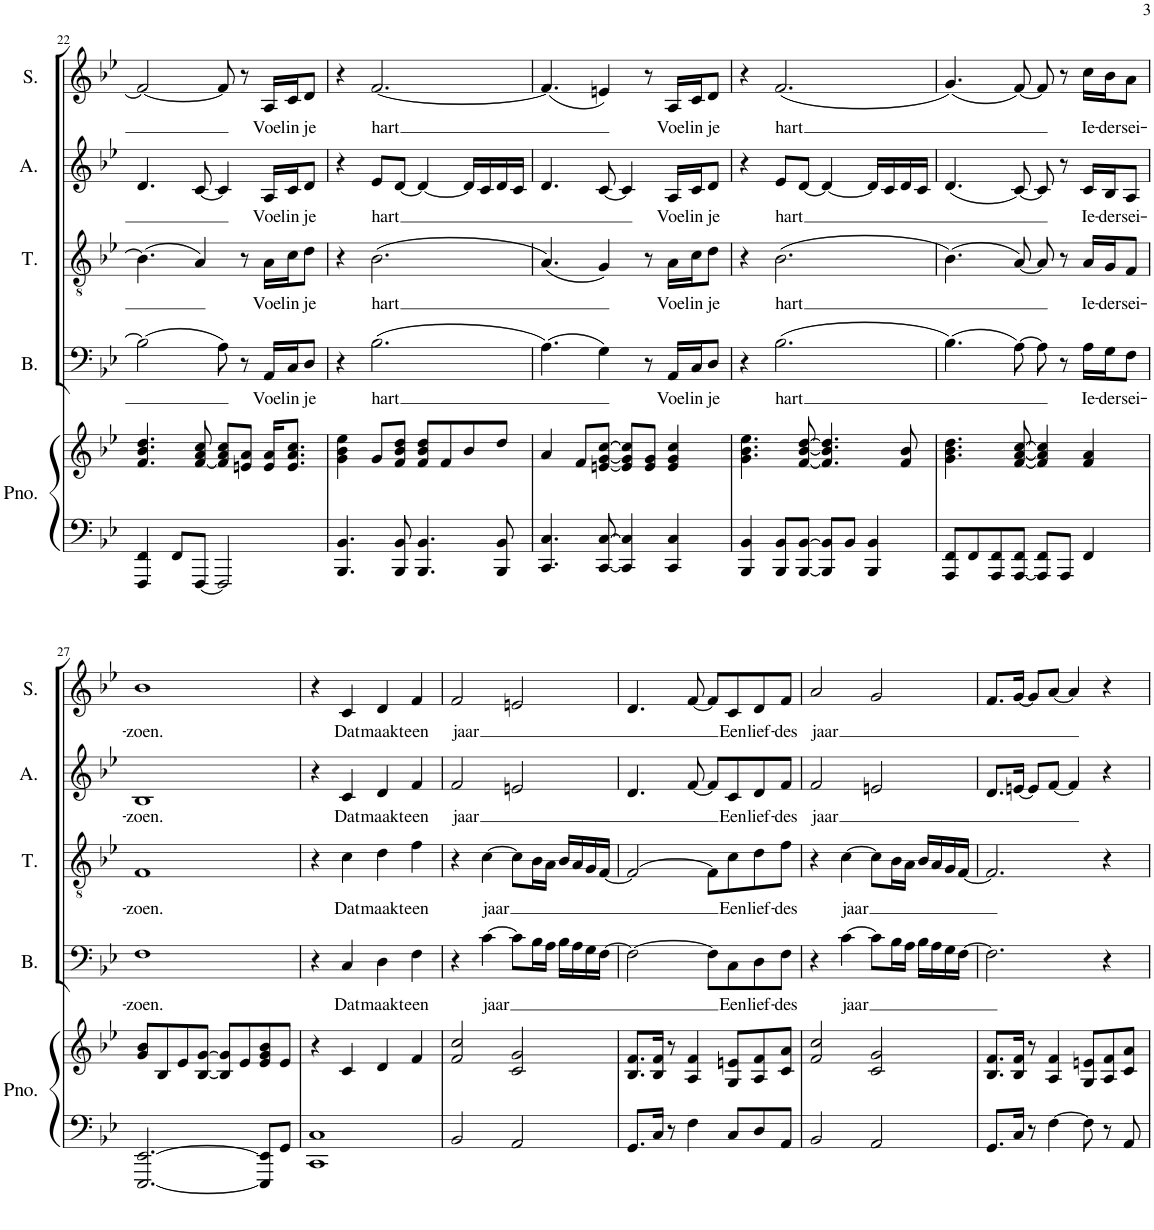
**kern	**kern	**kern	**text	**kern	**text	**kern	**text	**kern	**text
*part5	*part5	*part4	*part4	*part3	*part3	*part2	*part2	*part1	*part1
*staff6	*staff5	*staff4	*staff4	*staff3	*staff3	*staff2	*staff2	*staff1	*staff1
*I"Piano	*	*I"Bas	*	*I"Tenor	*	*I"Alt	*	*I"Sopraan	*
*I'Pno.	*	*I'B.	*	*I'T.	*	*I'A.	*	*I'S.	*
!!LO:PB:g=z
*clefF4	*clefG2	*clefF4	*	*clefGv2	*	*clefG2	*	*clefG2	*
*k[b-e-]	*k[b-e-]	*k[b-e-]	*	*k[b-e-]	*	*k[b-e-]	*	*k[b-e-]	*
*M4/4	*M4/4	*M4/4	*	*M4/4	*	*M4/4	*	*M4/4	*
=22	=22	=22	=22	=22	=22	=22	=22	=22	=22
4FFF/ 4FF/	4.f/ 4.b-/ 4.dd/	(2B-\]	.	(4.B-\]	.	4.d/	.	2f/_	.
8FF/L	.	.	.	.	.	.	.	.	.
[8FFF/J	[8f/ 8a/ 8cc/	.	.	4A/)	.	[8c/	.	.	.
2FFF/]	8f/] 8a/ 8cc/L	8A\)	.	.	.	4c/]	.	8f/]	.
.	8en/ 8a/J	8r	.	8r	.	.	.	8r	.
!	!	!	!LO:LY:b	!	!LO:LY:b	!	!LO:LY:b	!	!LO:LY:b
.	16e/ 16a/KL	16AA/LL	Voel	16A\LL	Voel	16A/LL	Voel	16A/LL	Voel
!	!	!	!LO:LY:b	!	!LO:LY:b	!	!LO:LY:b	!	!LO:LY:b
.	8.e/ 8.a/ 8.cc/J	16C/J	in	16c\J	in	16c/J	in	16c/J	in
!	!	!	!LO:LY:b	!	!LO:LY:b	!	!LO:LY:b	!	!LO:LY:b
.	.	8D/J	je	8d\J	je	8d/J	je	8d/J	je
=23	=23	=23	=23	=23	=23	=23	=23	=23	=23
4.BBB-/ 4.BB-/	4g\ 4b-\ 4ee-\	4r	.	4r	.	4r	.	4r	.
!	!	!	!LO:LY:b	!	!LO:LY:b	!	!LO:LY:b	!	!LO:LY:b
.	8g/L	(2.B-\	hart	(2.B-\	hart	8e-/L	hart	[2.f/	hart
8BBB-/ 8BB-/	8f/ 8b-/ 8dd/J	.	.	.	.	[8d/J	.	.	.
4.BBB-/ 4.BB-/	8f/ 8b-/ 8dd/L	.	.	.	.	4d/_	.	.	.
.	8f/	.	.	.	.	.	.	.	.
.	8b-/	.	.	.	.	16d/LL]	.	.	.
.	.	.	.	.	.	16c/	.	.	.
8BBB-/ 8BB-/	8dd/J	.	.	.	.	16d/	.	.	.
.	.	.	.	.	.	16c/JJ	.	.	.
=24	=24	=24	=24	=24	=24	=24	=24	=24	=24
4.CC/ 4.C/	4a/	(4.A\)	.	(4.A/)	.	4.d/	.	(4.f/]	.
.	8f/L	.	.	.	.	.	.	.	.
[8CC/ [8C/	[8en/ [8g/ [8cc/J	4G\)	.	4G/)	.	[8c/	.	4en/)	.
4CC/] 4C/]	8e/] 8g/] 8cc/]L	.	.	.	.	4c/]	.	.	.
.	8e/ 8g/J	8r	.	8r	.	.	.	8r	.
!	!	!	!LO:LY:b	!	!LO:LY:b	!	!LO:LY:b	!	!LO:LY:b
4CC/ 4C/	4e/ 4g/ 4cc/	16AA/LL	Voel	16A\LL	Voel	16A/LL	Voel	16A/LL	Voel
!	!	!	!LO:LY:b	!	!LO:LY:b	!	!LO:LY:b	!	!LO:LY:b
.	.	16C/J	in	16c\J	in	16c/J	in	16c/J	in
!	!	!	!LO:LY:b	!	!LO:LY:b	!	!LO:LY:b	!	!LO:LY:b
.	.	8D/J	je	8d\J	je	8d/J	je	8d/J	je
=25	=25	=25	=25	=25	=25	=25	=25	=25	=25
4BBB-/ 4BB-/	4.g\ 4.b-\ 4.ee-\	4r	.	4r	.	4r	.	4r	.
!	!	!	!LO:LY:b	!	!LO:LY:b	!	!LO:LY:b	!	!LO:LY:b
8BBB-/ 8BB-/L	.	(2.B-\	hart	(2.B-\	hart	8e-/L	hart	(2.f/	hart
[8BBB-/ [8BB-/J	[8f/ [8b-/ [8dd/	.	.	.	.	[8d/J	.	.	.
8BBB-/] 8BB-/]L	4.f/] 4.b-/] 4.dd/]	.	.	.	.	4d/_	.	.	.
8BB-/J	.	.	.	.	.	.	.	.	.
4BBB-/ 4BB-/	.	.	.	.	.	16d/LL]	.	.	.
.	.	.	.	.	.	16c/	.	.	.
.	8f/ 8b-/	.	.	.	.	16d/	.	.	.
.	.	.	.	.	.	16c/JJ	.	.	.
=26	=26	=26	=26	=26	=26	=26	=26	=26	=26
8AAA/ 8FF/L	4.g\ 4.b-\ 4.dd\	(4.B-\)	.	(4.B-\)	.	(4.d/	.	(4.g/)	.
8FF/	.	.	.	.	.	.	.	.	.
8AAA/ 8FF/	.	.	.	.	.	.	.	.	.
[8AAA/ 8FF/J	[8f/ [8a/ [8cc/	[8A\)	.	[8A/)	.	[8c/)	.	[8f/)	.
8AAA/] 8FF/L	4f/] 4a/] 4cc/]	8A\]	.	8A/]	.	8c/]	.	8f/]	.
8AAA/J	.	8r	.	8r	.	8r	.	8r	.
!	!	!	!LO:LY:b	!	!LO:LY:b	!	!LO:LY:b	!	!LO:LY:b
4FF/	4f/ 4a/	16A\LL	Ie-	16A/LL	Ie-	16c/LL	Ie-	16cc\LL	Ie-
!	!	!	!LO:LY:b	!	!LO:LY:b	!	!LO:LY:b	!	!LO:LY:b
.	.	16G\J	-der	16G/J	-der	16B-/J	-der	16b-\J	-der
!	!	!	!LO:LY:b	!	!LO:LY:b	!	!LO:LY:b	!	!LO:LY:b
.	.	8F\J	sei-	8F/J	sei-	8A/J	sei-	8a\J	sei-
!!LO:LB:g=z
=27	=27	=27	=27	=27	=27	=27	=27	=27	=27
!	!	!	!LO:LY:b	!	!LO:LY:b	!	!LO:LY:b	!	!LO:LY:b
[2.EEE-/ [2.EE-/	8g/ 8b-/L	1F	-zoen.	1F	-zoen.	1B-	-zoen.	1b-	-zoen.
.	8B-/	.	.	.	.	.	.	.	.
.	8e-/	.	.	.	.	.	.	.	.
.	[8B-/ [8g/J	.	.	.	.	.	.	.	.
.	8B-/] 8g/]L	.	.	.	.	.	.	.	.
.	8e-/	.	.	.	.	.	.	.	.
8EEE-/] 8EE-/]L	8e-/ 8g/ 8b-/	.	.	.	.	.	.	.	.
8GG/J	8e-/J	.	.	.	.	.	.	.	.
=28	=28	=28	=28	=28	=28	=28	=28	=28	=28
1CC 1C	4r	4r	.	4r	.	4r	.	4r	.
!	!	!	!LO:LY:b	!	!LO:LY:b	!	!LO:LY:b	!	!LO:LY:b
.	4c/	4C/	Dat	4c\	Dat	4c/	Dat	4c/	Dat
!	!	!	!LO:LY:b	!	!LO:LY:b	!	!LO:LY:b	!	!LO:LY:b
.	4d/	4D\	maakt	4d\	maakt	4d/	maakt	4d/	maakt
!	!	!	!LO:LY:b	!	!LO:LY:b	!	!LO:LY:b	!	!LO:LY:b
.	4f/	4F\	een	4f\	een	4f/	een	4f/	een
=29	=29	=29	=29	=29	=29	=29	=29	=29	=29
!	!	!	!	!	!	!	!LO:LY:b	!	!LO:LY:b
2BB-/	2f/ 2cc/	4r	.	4r	.	2f/	jaar	2f/	jaar
!	!	!	!LO:LY:b	!	!LO:LY:b	!	!	!	!
.	.	[4c\	jaar	[4c\	jaar	.	.	.	.
2AA/	2c/ 2g/	8c\L]	.	8c\L]	.	2en/	.	2en/	.
.	.	16B-\L	.	16B-\L	.	.	.	.	.
.	.	16A\JJ	.	16A\JJ	.	.	.	.	.
.	.	16B-\LL	.	16B-/LL	.	.	.	.	.
.	.	16A\	.	16A/	.	.	.	.	.
.	.	16G\	.	16G/	.	.	.	.	.
.	.	[16F\JJ	.	[16F/JJ	.	.	.	.	.
=30	=30	=30	=30	=30	=30	=30	=30	=30	=30
8.GG/L	8.B-/ 8.f/L	2F\_	.	2F/_	.	4.d/	.	4.d/	.
16C/Jk	16B-/ 16f/Jk	.	.	.	.	.	.	.	.
8r	8r	.	.	.	.	.	.	.	.
4F\	4A/ 4f/	.	.	.	.	[8f/	.	[8f/	.
.	.	8F\L]	.	8F\L]	.	8f/L]	.	8f/L]	.
!	!	!	!LO:LY:b	!	!LO:LY:b	!	!LO:LY:b	!	!LO:LY:b
8C/L	8G/ 8en/L	8C\	Een	8c\	Een	8c/	Een	8c/	Een
!	!	!	!LO:LY:b	!	!LO:LY:b	!	!LO:LY:b	!	!LO:LY:b
8D/	8A/ 8f/	8D\	lief-	8d\	lief-	8d/	lief-	8d/	lief-
!	!	!	!LO:LY:b	!	!LO:LY:b	!	!LO:LY:b	!	!LO:LY:b
8AA/J	8c/ 8a/J	8F\J	-des	8f\J	-des	8f/J	-des	8f/J	-des
=31	=31	=31	=31	=31	=31	=31	=31	=31	=31
!	!	!	!	!	!	!	!LO:LY:b	!	!LO:LY:b
2BB-/	2f/ 2cc/	4r	.	4r	.	2f/	jaar	2a/	jaar
!	!	!	!LO:LY:b	!	!LO:LY:b	!	!	!	!
.	.	[4c\	jaar	[4c\	jaar	.	.	.	.
2AA/	2c/ 2g/	8c\L]	.	8c\L]	.	2en/	.	2g/	.
.	.	16B-\L	.	16B-\L	.	.	.	.	.
.	.	16A\JJ	.	16A\JJ	.	.	.	.	.
.	.	16B-\LL	.	16B-/LL	.	.	.	.	.
.	.	16A\	.	16A/	.	.	.	.	.
.	.	16G\	.	16G/	.	.	.	.	.
.	.	[16F\JJ	.	[16F/JJ	.	.	.	.	.
=32	=32	=32	=32	=32	=32	=32	=32	=32	=32
8.GG/L	8.B-/ 8.f/L	2.F\]	.	2.F/]	.	8.d/L	.	8.f/L	.
16C/Jk	16B-/ 16f/Jk	.	.	.	.	[16en/Jk	.	[16g/Jk	.
8r	8r	.	.	.	.	8e/L]	.	8g/L]	.
[4F\	4A/ 4f/	.	.	.	.	[8f/J	.	[8a/J	.
.	.	.	.	.	.	4f/]	.	4a/]	.
8F\]	8G/ 8en/L	.	.	.	.	.	.	.	.
8r	8A/ 8f/	4r	.	4r	.	4r	.	4r	.
8AA/	8c/ 8a/J	.	.	.	.	.	.	.	.
=	=	=	=	=	=	=	=	=	=
*-	*-	*-	*-	*-	*-	*-	*-	*-	*-
